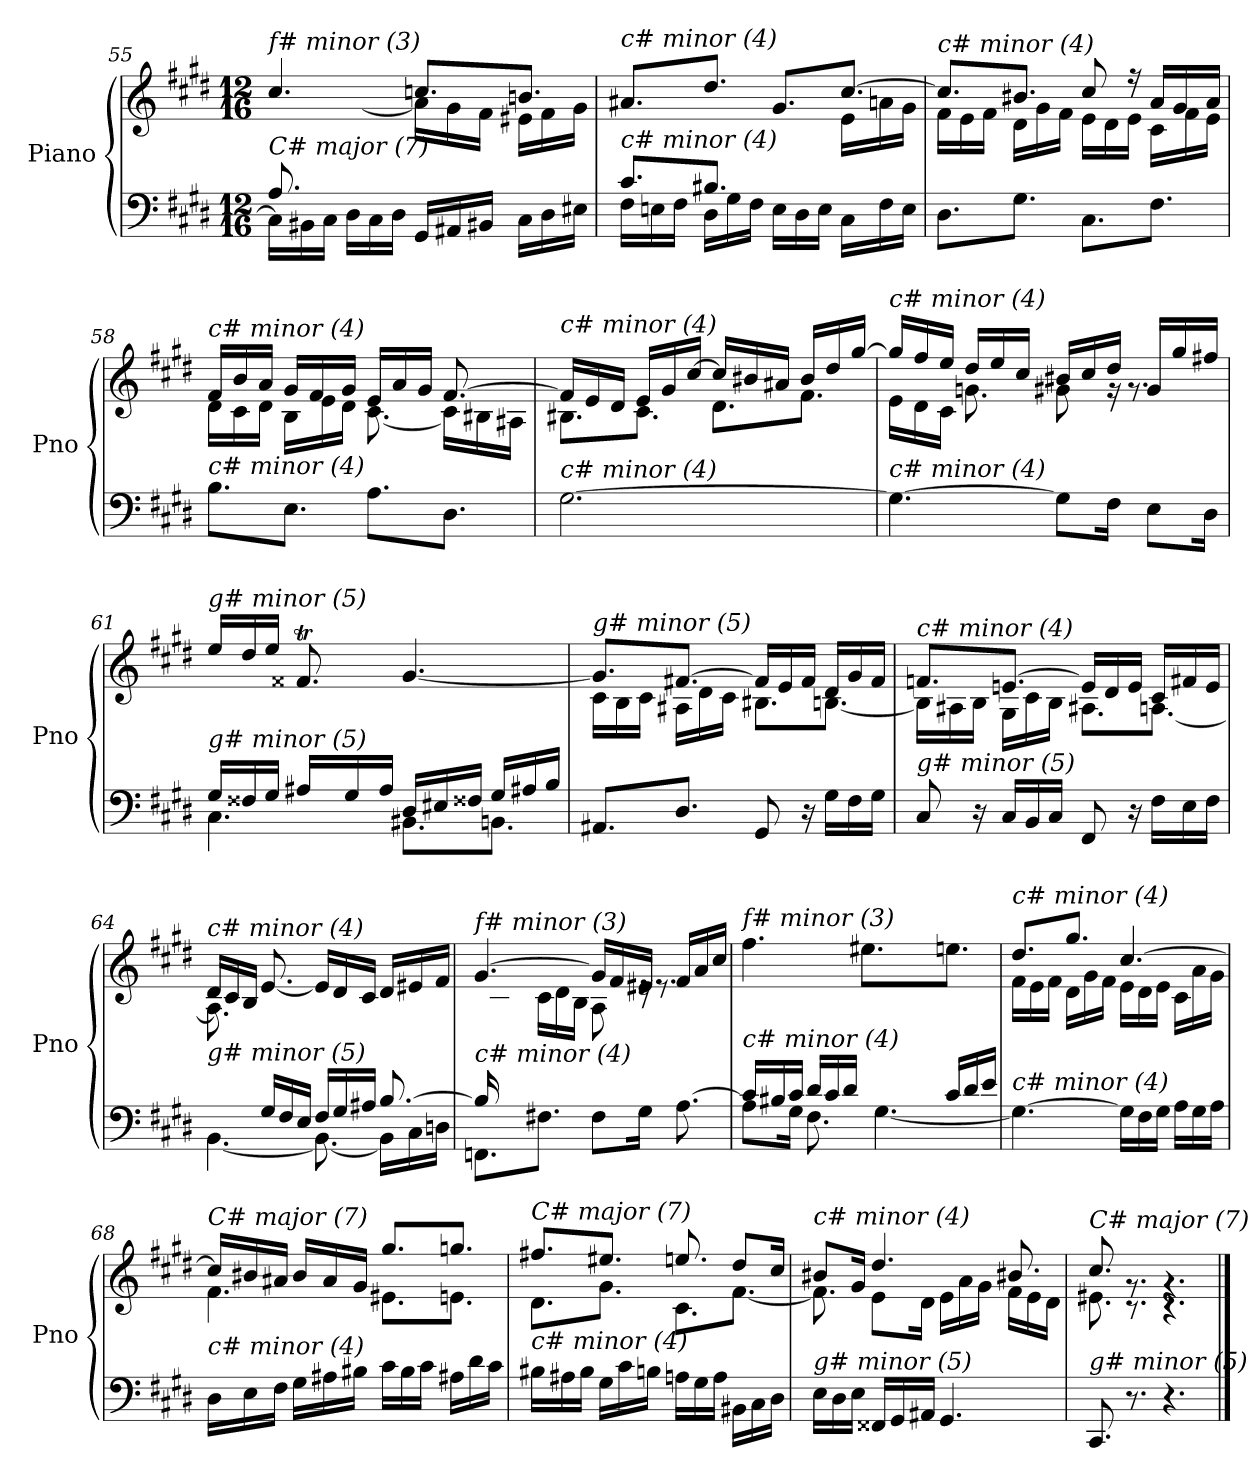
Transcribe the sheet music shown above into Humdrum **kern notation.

**kern	**kern
*part1	*part1
*staff2	*staff1
*I"Piano	*
*I'Pno	*
!!LO:LB:g=z
*clefF4	*clefG2
*k[f#c#g#d#]	*k[f#c#g#d#]
*M12/16	*M12/16
=55	=55
*^	*^
*	*^	*	*^
!	!	!	!LO:TX:i:t=f# minor (3)	!	!
!LO:TX:i:t=C# major (7)	!	!	!	!	!
8.A/L	8.ryy	16C#\LL]	4.cc#/	8.ryy	8.ryy
.	.	16BB#X\	.	.	.
.	.	16C#\JJ	.	.	.
2ryy	16D#\LL	2ryy	.	[8.a\J	2ryy
.	16C#\	.	.	.	.
.	16D#\JJ	.	.	.	.
.	16GG#/LL	.	8.ccni/L	16a\LL]	.
.	16AA#X/	.	.	16g#\	.
.	16BB#X/JJ	.	.	16f#\JJ	.
.	16C#\LL	.	8.bn/J	16e#X\LL	.
.	16D#\	.	.	16f#\	.
16ryy	16E#X\JJ	16ryy	.	16g#\JJ	16ryy
=56	=56	=56	=56	=56	=56
!	!	!	!LO:TX:i:t=c# minor (4)	!	!
!LO:TX:i:t=c# minor (4)	!	!	!	!	!
*	*v	*v	*	*	*
*	*	*	*v	*v
8.c#/L	16F#\LL	8.a#X/L	4.ryy
.	16En\	.	.
.	16F#\JJ	.	.
8.B#X/J	16D#\LL	8.dd#/J	.
.	16G#\	.	.
.	16F#\JJ	.	.
4.ryy	16E\LL	8.g#/L	16g#\LLyy
.	16D#\	.	16f#\
.	16E\JJ	.	16g#\JJ
.	16C#\LL	[8.cc#/J	16e\LL
.	16F#\	.	16an\
.	16E\JJ	.	16g#\JJ
=57	=57	=57	=57
!	!	!LO:TX:i:t=c# minor (4)	!
!LO:TX:i:t=c# minor (4)	!	!	!
*v	*v	*	*
8.D#\L	8.cc#/L]	16f#\LL
.	.	16e\
.	.	16f#\JJ
8.G#\J	8.b#X/J	16d#\LL
.	.	16g#\
.	.	16f#\JJ
8.C#\L	8cc#/	16e\LL
.	.	16d#\
.	16r	16e\JJ
8.F#\J	16a/LL	16c#\LL
.	16g#/	16f#\
.	16a/JJ	16e\JJ
!!LO:LB:g=z	!!
=58	=58	=58
!	!LO:TX:i:t=c# minor (4)	!
!LO:TX:i:t=c# minor (4)	!	!
8.B\L	16f#/LL	16d#\LL
.	16b/	16c#\
.	16a/JJ	16d#\JJ
8.E\J	16g#/LL	16B\LL
.	16f#/	16e\
.	16g#/JJ	16d#\JJ
8.A\L	16e/LL	[8.c#\
.	16a/	.
.	16g#/JJ	.
8.D#\J	[8.f#/	16c#\LL]
.	.	16B#X\
.	.	16A#X\JJ
=59	=59	=59
!	!LO:TX:i:t=c# minor (4)	!
!LO:TX:i:t=c# minor (4)	!	!
[2.G#\	16f#/LL]	8.B#X\L
.	16e/	.
.	16d#/JJ	.
.	16e/LL	8.c#\J
.	16g#/	.
.	[16cc#/JJ	.
.	16cc#/LL]	8.d#\L
.	16b#X/	.
.	16a#X/JJ	.
.	16b#/LL	8.f#\J
.	16dd#/	.
.	[16gg#/JJ	.
=60	=60	=60
!	!LO:TX:i:t=c# minor (4)	!
!LO:TX:i:t=c# minor (4)	!	!
4.G#\_	16gg#/LL]	16e\LL
.	16ff#/	16d#\
.	16ee/JJ	16c#\JJ
.	16dd#/LL	8.gni\
.	16ee/	.
.	16cc#/JJ	.
8G#\L]	16b#X/LL	8g#\
.	16cc#/	.
16F#\Jk	16dd#/JJ	16rg
8E\L	16g#/LL	8.rg
.	16gg#/	.
16D#\Jk	16ff#X/JJ	.
!!LO:LB:g=z	!!
=61	=61	=61
*^	*	*
*	*^	*	*
!	!	!	!LO:TX:i:t=g# minor (5)	!
!LO:TX:i:t=g# minor (5)	!	!	!	!
8.ryy	16G#/LL	4.C#\	16ee/LL	8.ryy
.	16F##X/	.	16dd#/	.
.	16G#/JJ	.	16ee/JJ	.
8.ryy	16A#X/LL	.	8.f##Xt/	32g#!yy
.	.	.	.	32f##!yy
.	16G#/	.	.	32g#!yy
.	.	.	.	16.f##!yy
.	16A#/JJ	.	.	.
4.ryy	16D#/LL	8.BB#X\L	[4.g#/	4.ryy
.	16E#X/	.	.	.
.	16F##X/JJ	.	.	.
.	16G#/LL	8.BBn\J	.	.
.	16A#X/	.	.	.
.	16B/JJ	.	.	.
*	*v	*v	*	*
=62	=62	=62	=62
!	!	!LO:TX:i:t=g# minor (5)	!
!LO:TX:i:t=g# minor (5)	!	!	!
*v	*v	*	*
8.AA#X/L	8.g#/L]	16c#\LL
.	.	16B\
.	.	16c#\JJ
8.D#/J	[8.f#X/J	16A#X\LL
.	.	16d#\
.	.	16c#\JJ
8GG#/	16f#/LL]	8.B#X\L
.	16e/	.
16r	16f#/JJ	.
16G#\LL	16d#/LL	[8.Bn\J
16F#\	16g#/	.
16G#\JJ	16f#/JJ	.
!!LO:LB:g=z	!!
=63	=63	=63
!	!LO:TX:i:t=c# minor (4)	!
!LO:TX:i:t=g# minor (5)	!	!
8C#/	8.fni/L	16B\LL]
.	.	16A#X\
16r	.	16B\JJ
16C#/LL	[8.en/J	16G#\LL
16BB/	.	16c#\
16C#/JJ	.	16B\JJ
8FF#/	16e/LL]	8.A#X\L
.	16d#/	.
16r	16e/JJ	.
16F#\LL	16c#/LL	[8.An\J
16E\	16f#/	.
16F#\JJ	16e/JJ	.
=64	=64	=64
*^	*	*
!	!	!LO:TX:i:t=c# minor (4)	!
!LO:TX:i:t=g# minor (5)	!	!	!
8.ryy	[4.BB\	16d#/LL	8.A\]
.	.	16c#/	.
.	.	16B/JJ	.
16G#/LL	.	[8.e/	2ryy
16F#/	.	.	.
16E/JJ	.	.	.
16F#/LL	8.BB\_	16e/LL]	.
16G#/	.	16d#/	.
16A#X/JJ	.	16c#/JJ	.
[8.B/	16BB\LL]	16d#/LL	.
.	16C#\	16e#Xj/	.
.	16Dn\JJ	16f#/JJ	16ryy
=65	=65	=65	=65
!	!	!LO:TX:i:t=f# minor (3)	!
!LO:TX:i:t=c# minor (4)	!	!	!
16B/LL]	8.FFni\L	[4.g#/	16ryy
2ryy	.	.	16c#\
.	.	.	16dn\JJ
.	8.F#Xi\J	.	16c#\LL
.	.	.	16d\
.	.	.	16B\JJ
.	8F#\L	16g#/LL]	8A\
.	.	16f#/	.
.	16G#\Jk	16e#X/JJ	16re
8.ryy	[8.A\	16f#/LL	8.re
.	.	16a/	.
.	.	16cc#/JJ	.
*	*	*v	*v
!!LO:PB:g=z
=66	=66	=66
!	!	!LO:TX:i:t=f# minor (3)
!LO:TX:i:t=c# minor (4)	!	!
8A\L]	16c#/LL	4.ff#\
.	16B#X/	.
16G#\Jk	16c#/JJ	.
16d#/LL	8.F#\	.
16c#/	.	.
16d#/JJ	.	.
16G#/LLyy	[4.G#\	8.ee#X\L
16A#X/	.	.
16B#/JJ	.	.
16c#/LL	.	8.een\J
16d#/	.	.
16e/JJ	.	.
*v	*v	*
=67	=67
*	*^
!	!LO:TX:i:t=c# minor (4)	!
!LO:TX:i:t=c# minor (4)	!	!
4.G#\_	8.dd#/L	16f#\LL
.	.	16e\
.	.	16f#\JJ
.	8.gg#/J	16d#\LL
.	.	16g#\
.	.	16f#\JJ
16G#\LL]	[4.cc#/	16e\LL
16F#\	.	16d#\
16G#\JJ	.	16e\JJ
16A\LL	.	16c#\LL
16G#\	.	16a\
16A\JJ	.	16g#\JJ
=68	=68	=68
!	!LO:TX:i:t=C# major (7)	!
!LO:TX:i:t=c# minor (4)	!	!
16D#\LL	16cc#/LL]	4.f#\
16E\	16b#X/	.
16F#\JJ	16a#X/JJ	.
16G#\LL	16b#/LL	.
16A#X\	16a#/	.
16B#X\JJ	16g#/JJ	.
16c#\LL	8.gg#/L	8.e#X\L
16B#\	.	.
16c#\JJ	.	.
16A#X\LL	8.ggni/J	8.en\J
16d#\	.	.
16c#\JJ	.	.
!!LO:LB:g=z	!!
=69	=69	=69
!	!LO:TX:i:t=C# major (7)	!
!LO:TX:i:t=c# minor (4)	!	!
16B#X\LL	8.ff#X/L	8.d#\L
16A#X\	.	.
16B#\JJ	.	.
16G#\LL	8.ee#X/J	8.g#\J
16c#\	.	.
16Bn\JJ	.	.
16An\LL	8.een/	8.c#\L
16G#\	.	.
16A\JJ	.	.
16BB#X\LL	8dd#/L	[8.f#\J
16C#\	.	.
16D#\JJ	16cc#/Jk	.
=70	=70	=70
!	!LO:TX:i:t=c# minor (4)	!
!LO:TX:i:t=g# minor (5)	!	!
16E\LL	8b#X/L	8.f#\]
16D#\	.	.
16E\JJ	16g#/Jk	.
16FF##X/LL	4.dd#/	8e\L
16GG#/	.	.
16AA#X/JJ	.	16d#\Jk
4.GG#/	.	16e\LL
.	.	16a\
.	.	16g#\JJ
.	8.b#X/	16f#\LL
.	.	16e\
.	.	16d#\JJ
=71	=71	=71
!	!LO:TX:i:t=C# major (7)	!
!LO:TX:i:t=g# minor (5)	!	!
8.CC#/	8.cc#/	8.e#X\
8.r	8.rg	8.r
4.r	4.rg	4.r
*	*v	*v
==	==
*-	*-
